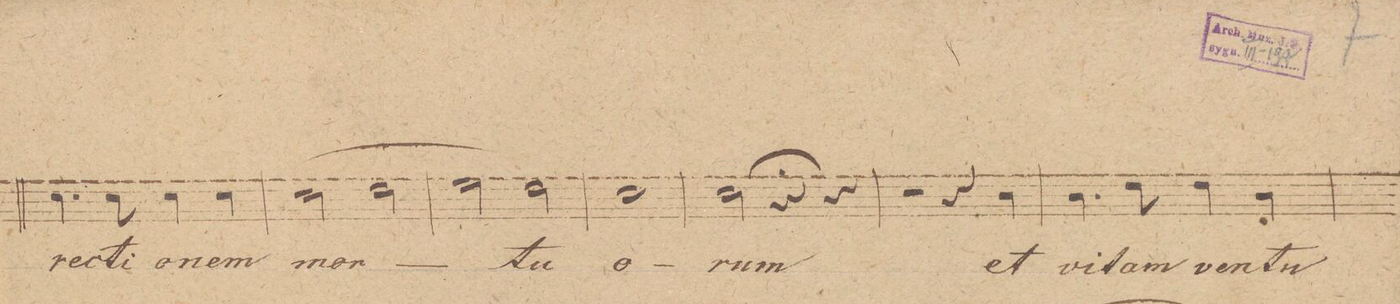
**kern	**text	**dynam
*I"Tenore 2do	*	*
*clefC4	*	*
*k[]	*	*
*met(c|)	*	*
*M2/2	*	*
4.B\	-rec-	.
8B\	-ti-	.
4B\	-o-	.
4B\	-nem	.
=118	=118	=118
(2B\	mor-	.
2c\	.	.
=119	=119	=119
2d\)	.	.
2c\	-tu-	.
=120	=120	=120
1B	-o-	.
=121	=121	=121
2B\	-rum	.
4r;	.	.
4r	.	.
=122	=122	=122
2r	.	.
4r	.	.
4A\	et	.
=123	=123	=123
4.A\	vi-	.
8c\	-tam	.
4c\	ven-	.
4A\	-tu-	.
=124	=124	=124
*-	*-	*-
